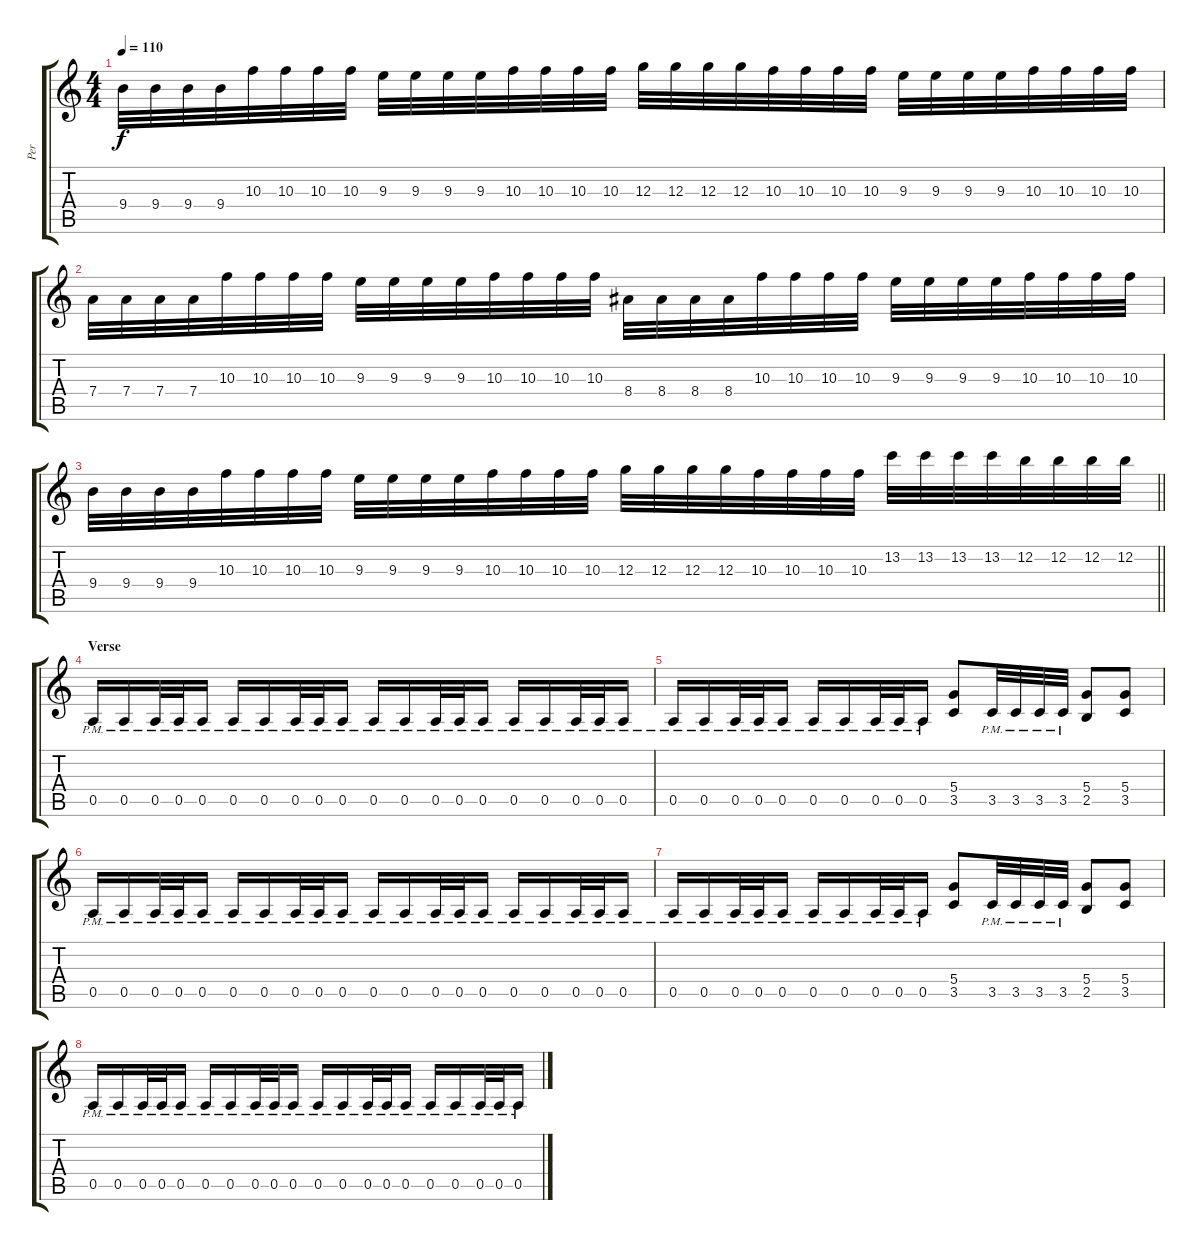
\track ("Per" "Per") {instrument distortionguitar}
\staff {score tabs}
\tuning (E4 B3 G3 D3 A2 E2) {hide}
\ts (4 4)
\tempo 110
\clef g2
\ks c
9.4.32{dy f} 9.4.32 9.4.32 9.4.32 10.3.32 10.3.32 10.3.32 10.3.32 9.3.32 9.3.32 9.3.32 9.3.32 10.3.32 10.3.32 10.3.32 10.3.32 12.3.32 12.3.32 12.3.32 12.3.32 10.3.32 10.3.32 10.3.32 10.3.32 9.3.32 9.3.32 9.3.32 9.3.32 10.3.32 10.3.32 10.3.32 10.3.32 |
7.4.32 7.4.32 7.4.32 7.4.32 10.3.32 10.3.32 10.3.32 10.3.32 9.3.32 9.3.32 9.3.32 9.3.32 10.3.32 10.3.32 10.3.32 10.3.32 8.4.32 8.4.32 8.4.32 8.4.32 10.3.32 10.3.32 10.3.32 10.3.32 9.3.32 9.3.32 9.3.32 9.3.32 10.3.32 10.3.32 10.3.32 10.3.32 |
\barLineRight lightlight
9.4.32 9.4.32 9.4.32 9.4.32 10.3.32 10.3.32 10.3.32 10.3.32 9.3.32 9.3.32 9.3.32 9.3.32 10.3.32 10.3.32 10.3.32 10.3.32 12.3.32 12.3.32 12.3.32 12.3.32 10.3.32 10.3.32 10.3.32 10.3.32 13.2.32 13.2.32 13.2.32 13.2.32 12.2.32 12.2.32 12.2.32 12.2.32 |
\section ("" "Verse")
0.5{pm}.16 0.5{pm}.16 0.5{pm}.32 0.5{pm}.32 0.5{pm}.16 0.5{pm}.16 0.5{pm}.16 0.5{pm}.32 0.5{pm}.32 0.5{pm}.16 0.5{pm}.16 0.5{pm}.16 0.5{pm}.32 0.5{pm}.32 0.5{pm}.16 0.5{pm}.16 0.5{pm}.16 0.5{pm}.32 0.5{pm}.32 0.5{pm}.16 |
0.5{pm}.16 0.5{pm}.16 0.5{pm}.32 0.5{pm}.32 0.5{pm}.16 0.5{pm}.16 0.5{pm}.16 0.5{pm}.32 0.5{pm}.32 0.5{pm}.16 (5.4 3.5).8 3.5{pm}.32 3.5{pm}.32 3.5{pm}.32 3.5{pm}.32 (5.4 2.5).8 (5.4 3.5).8 |
0.5{pm}.16 0.5{pm}.16 0.5{pm}.32 0.5{pm}.32 0.5{pm}.16 0.5{pm}.16 0.5{pm}.16 0.5{pm}.32 0.5{pm}.32 0.5{pm}.16 0.5{pm}.16 0.5{pm}.16 0.5{pm}.32 0.5{pm}.32 0.5{pm}.16 0.5{pm}.16 0.5{pm}.16 0.5{pm}.32 0.5{pm}.32 0.5{pm}.16 |
0.5{pm}.16 0.5{pm}.16 0.5{pm}.32 0.5{pm}.32 0.5{pm}.16 0.5{pm}.16 0.5{pm}.16 0.5{pm}.32 0.5{pm}.32 0.5{pm}.16 (5.4 3.5).8 3.5{pm}.32 3.5{pm}.32 3.5{pm}.32 3.5{pm}.32 (5.4 2.5).8 (5.4 3.5).8 |
0.5{pm}.16 0.5{pm}.16 0.5{pm}.32 0.5{pm}.32 0.5{pm}.16 0.5{pm}.16 0.5{pm}.16 0.5{pm}.32 0.5{pm}.32 0.5{pm}.16 0.5{pm}.16 0.5{pm}.16 0.5{pm}.32 0.5{pm}.32 0.5{pm}.16 0.5{pm}.16 0.5{pm}.16 0.5{pm}.32 0.5{pm}.32 0.5{pm}.16
